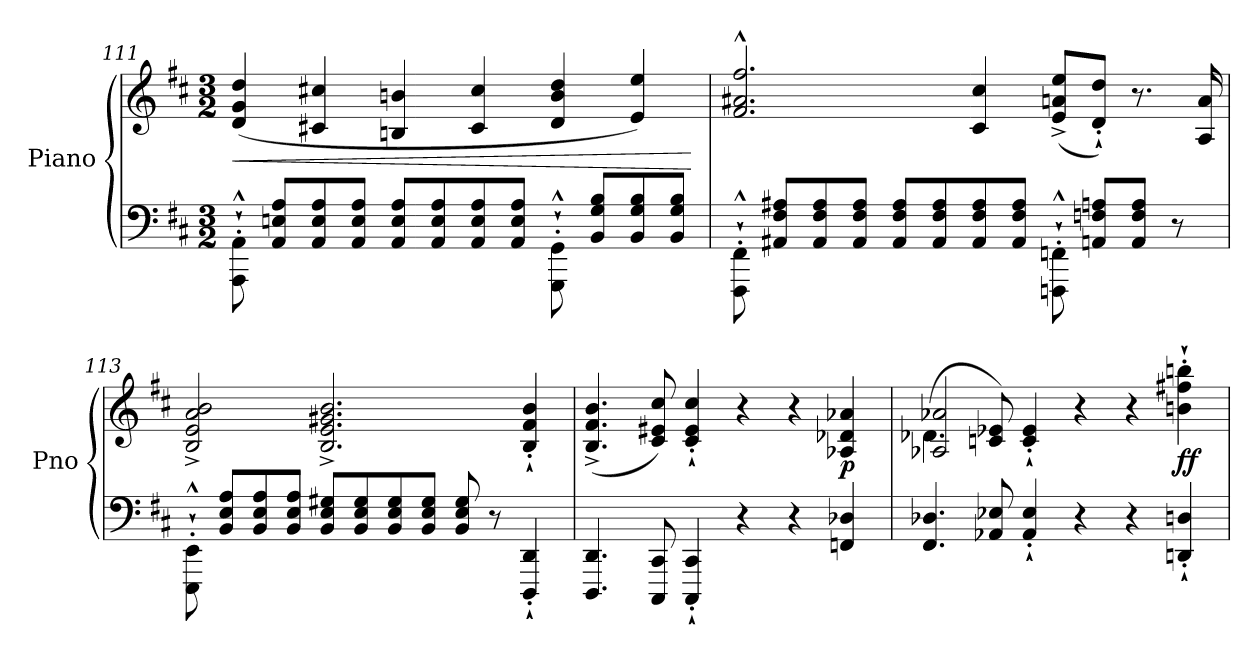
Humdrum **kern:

**kern	**kern	**dynam
*part1	*part1	*part1
*staff2	*staff1	*staff1/2
*I"Piano	*	*
*I'Pno	*	*
!!LO:LB:g=z
*clefF4	*clefG2	*
*k[f#c#]	*k[f#c#]	*
*M3/2	*M3/2	*
=111	=111	=111
!	!	!LO:HP:b
8AAA\'`^^ 8AA\'`^^	(4d/ 4g/ 4dd/	<
8AA/ 8En/ 8A/L	.	.
8AA/ 8E/ 8A/	4c#X/ 4cc#X/	.
8AA/ 8E/ 8A/J	.	.
8AA/ 8E/ 8A/L	4Bn/ 4bn/	.
8AA/ 8E/ 8A/	.	.
8AA/ 8E/ 8A/	4c#/ 4cc#/	.
8AA/ 8E/ 8A/J	.	.
8GGG\'`^^ 8GG\'`^^	4d/ 4b/ 4dd/	.
8BB/ 8G/ 8B/L	.	.
8BB/ 8G/ 8B/	4e/ 4ee/)	.
8BB/ 8G/ 8B/J	.	.
.	.	[
=112	=112	=112
8FFF#\'`^^ 8FF#\'`^^	2.f#/^^ 2.a#X/^^ 2.ff#/^^	.
8AA#X/ 8F#/ 8A#X/L	.	.
8AA#/ 8F#/ 8A#/	.	.
8AA#/ 8F#/ 8A#/J	.	.
8AA#/ 8F#/ 8A#/L	.	.
8AA#/ 8F#/ 8A#/	.	.
8AA#/ 8F#/ 8A#/	4c#/ 4cc#/	.
8AA#/ 8F#/ 8A#/J	.	.
8FFFn\'`^^ 8FFn\'`^^	(8e/^ 8an/^ 8ee/^L	.
8AAn/ 8Fn/ 8An/L	8d/'` 8dd/'`J)	.
8AA/ 8F/ 8A/J	8.r	.
8r	.	.
.	16A/ 16a/	.
=113	=113	=113
8EEE\'`^^ 8EE\'`^^	2B/^ 2e/^ 2a/^ 2b/^	.
8BB/ 8E/ 8A/L	.	.
8BB/ 8E/ 8A/	.	.
8BB/ 8E/ 8A/J	.	.
8BB/ 8E/ 8G#X/L	2.B/^ 2.e/^ 2.g#X/^ 2.b/^	.
8BB/ 8E/ 8G#/	.	.
8BB/ 8E/ 8G#/	.	.
8BB/ 8E/ 8G#/J	.	.
8BB/ 8E/ 8G#/	.	.
8r	.	.
4DDD/'` 4DD/'`	4B/'` 4f#/'` 4b/'`	.
=114	=114	=114
4.DDD/ 4.DD/	(4.B/^ 4.f#/^ 4.b/^	.
8CCC#/ 8CC#/	8c#/ 8e#X/ 8cc#/)	.
4CCC#/'` 4CC#/'`	4c#/'` 4e#/'` 4cc#/'`	.
4r	4r	.
4r	4r	.
!	!	!LO:DY:b
4FFn/ 4D-X/	4A-X/ 4d-X/ 4a-X/	p
!!LO:PB:g=z
=115	=115	=115
*	*^	*
4.FF#/ 4.D-X/	(4.d-X\	2A-X/ 2a-X/	.
8AA-X/ 8E-X/	8cn/ 8e-X/)	.	.
4AA-/'` 4E-/'`	4c/'` 4e-/'`	1ryy	.
4r	4r	.	.
4r	4r	.	.
!	!	!	!LO:DY:b
4DDn/'` 4Dn/'`	4bn\'` 4ff#X\'` 4bbn\'`	.	ff
*	*v	*v	*
=	=	=
*-	*-	*-
